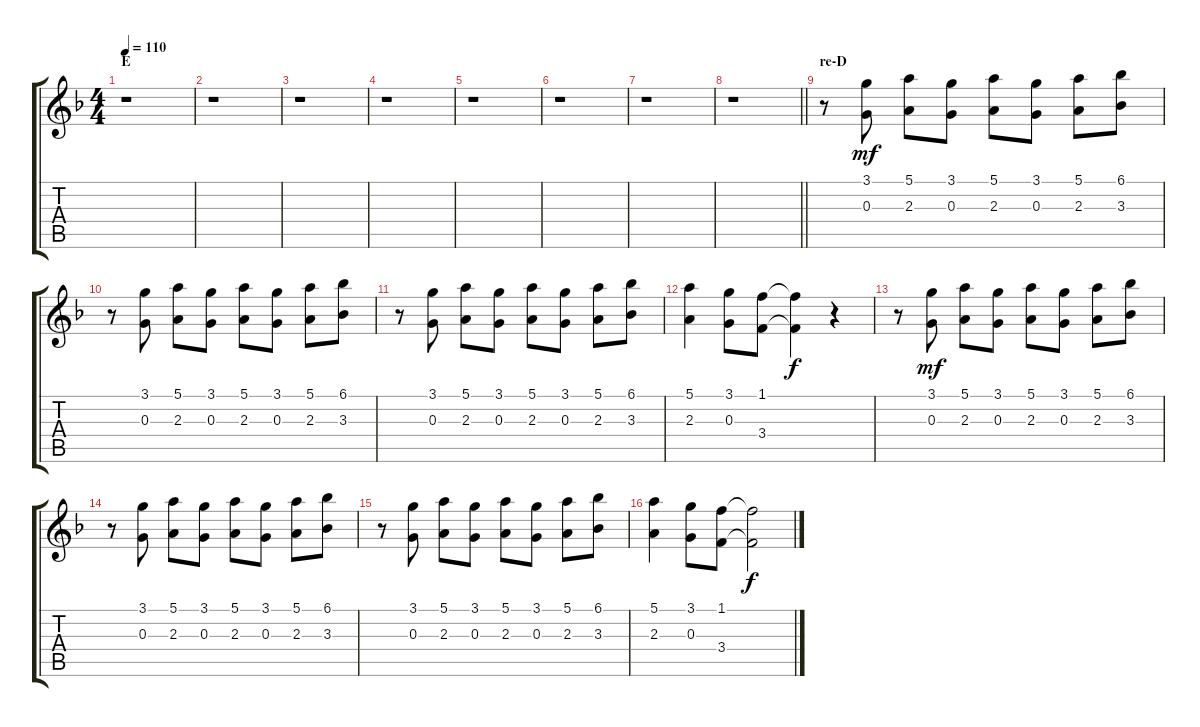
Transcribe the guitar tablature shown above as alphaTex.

\track "" {instrument banjo}
\staff {score tabs}
\tuning (E4 B3 G3 D3 A2 E2) {hide}
\displaytranspose 12
\ts (4 4)
\section ("" "E")
\tempo 110
\clef g2
\ks dminor
r.1{dy f} |
r.1 |
r.1 |
r.1 |
r.1 |
r.1 |
r.1 |
\barLineRight lightlight
r.1 |
\section ("" "re-D")
r.8 (3.1 0.3).8{dy mf} (5.1 2.3).8 (3.1 0.3).8 (5.1 2.3).8 (3.1 0.3).8 (5.1 2.3).8 (6.1 3.3).8 |
r.8 (3.1 0.3).8 (5.1 2.3).8 (3.1 0.3).8 (5.1 2.3).8 (3.1 0.3).8 (5.1 2.3).8 (6.1 3.3).8 |
r.8 (3.1 0.3).8 (5.1 2.3).8 (3.1 0.3).8 (5.1 2.3).8 (3.1 0.3).8 (5.1 2.3).8 (6.1 3.3).8 |
(5.1 2.3).4 (3.1 0.3).8 (1.1 3.4).8 (1.1{t} 3.4{t}).4{dy f} r.4 |
r.8 (3.1 0.3).8{dy mf} (5.1 2.3).8 (3.1 0.3).8 (5.1 2.3).8 (3.1 0.3).8 (5.1 2.3).8 (6.1 3.3).8 |
r.8 (3.1 0.3).8 (5.1 2.3).8 (3.1 0.3).8 (5.1 2.3).8 (3.1 0.3).8 (5.1 2.3).8 (6.1 3.3).8 |
r.8 (3.1 0.3).8 (5.1 2.3).8 (3.1 0.3).8 (5.1 2.3).8 (3.1 0.3).8 (5.1 2.3).8 (6.1 3.3).8 |
(5.1 2.3).4 (3.1 0.3).8 (1.1 3.4).8 (1.1{t} 3.4{t}).2{dy f}
